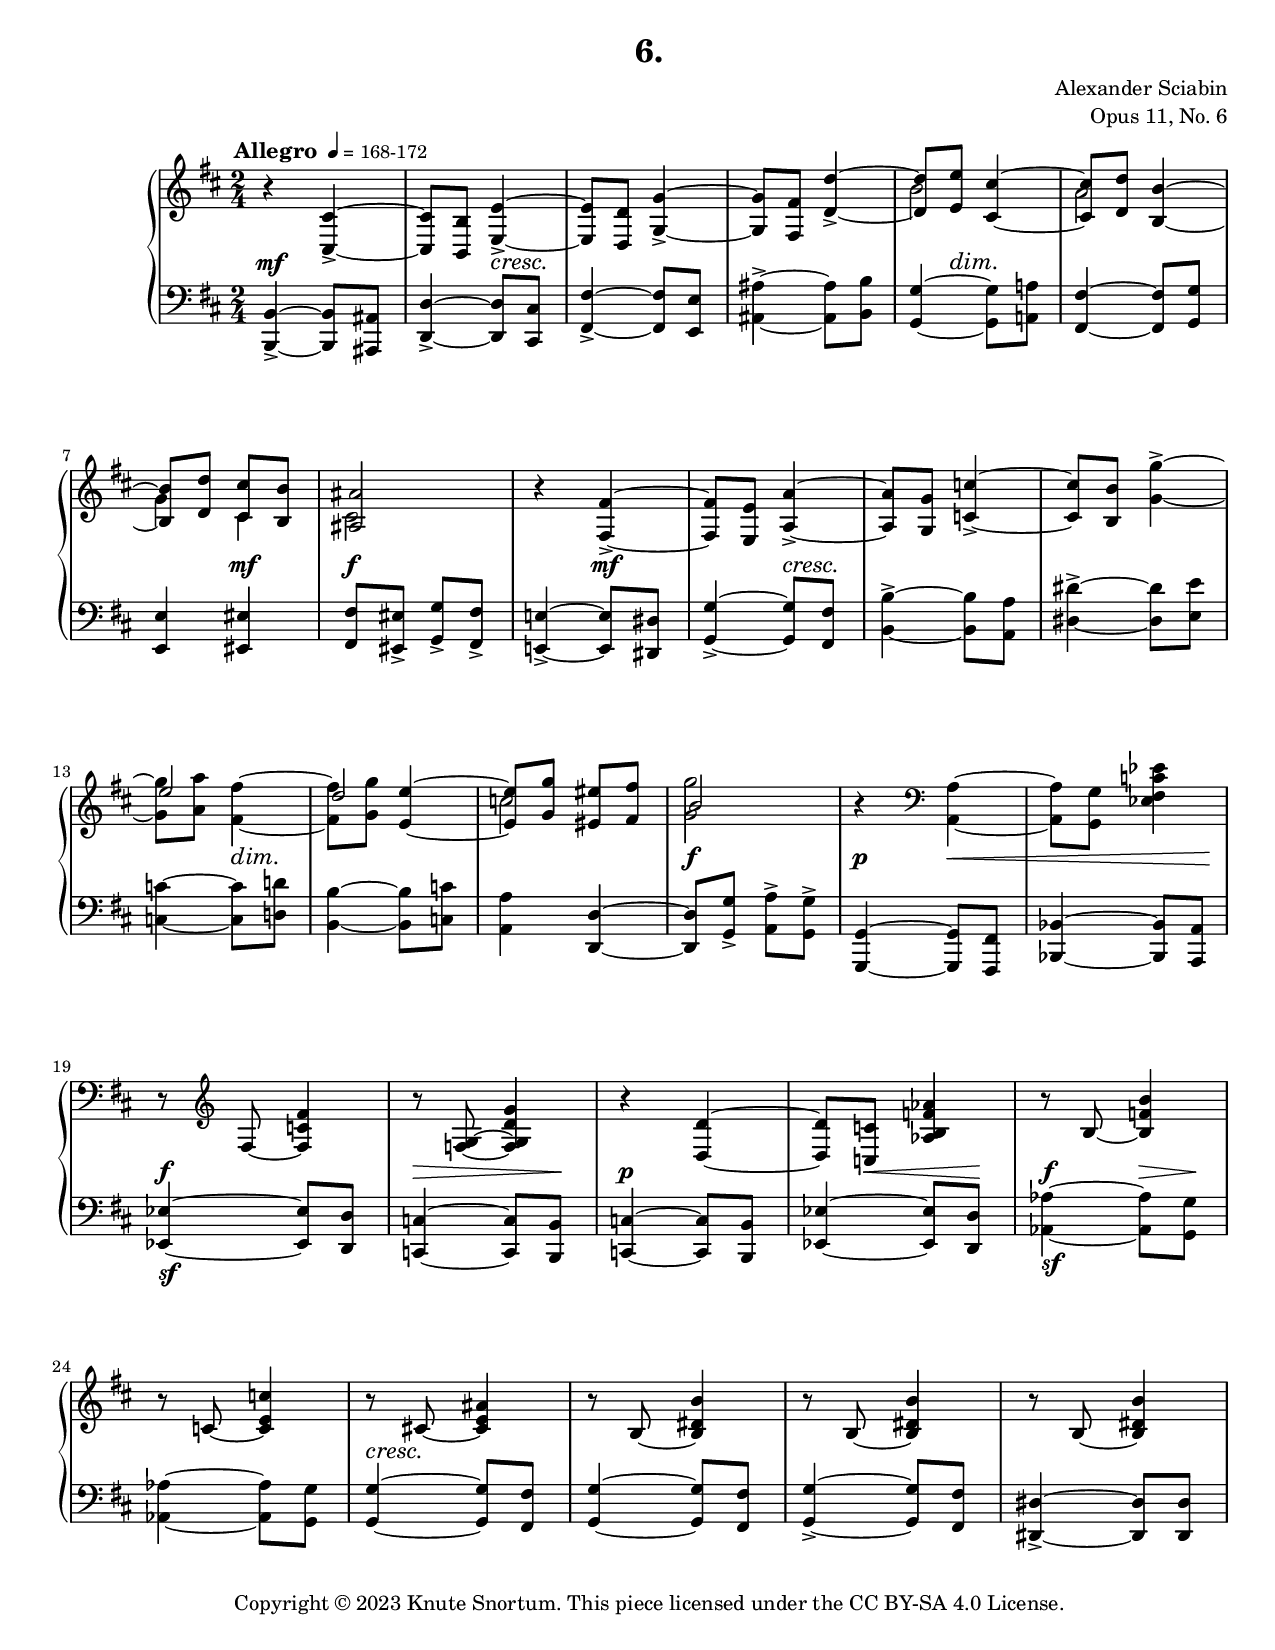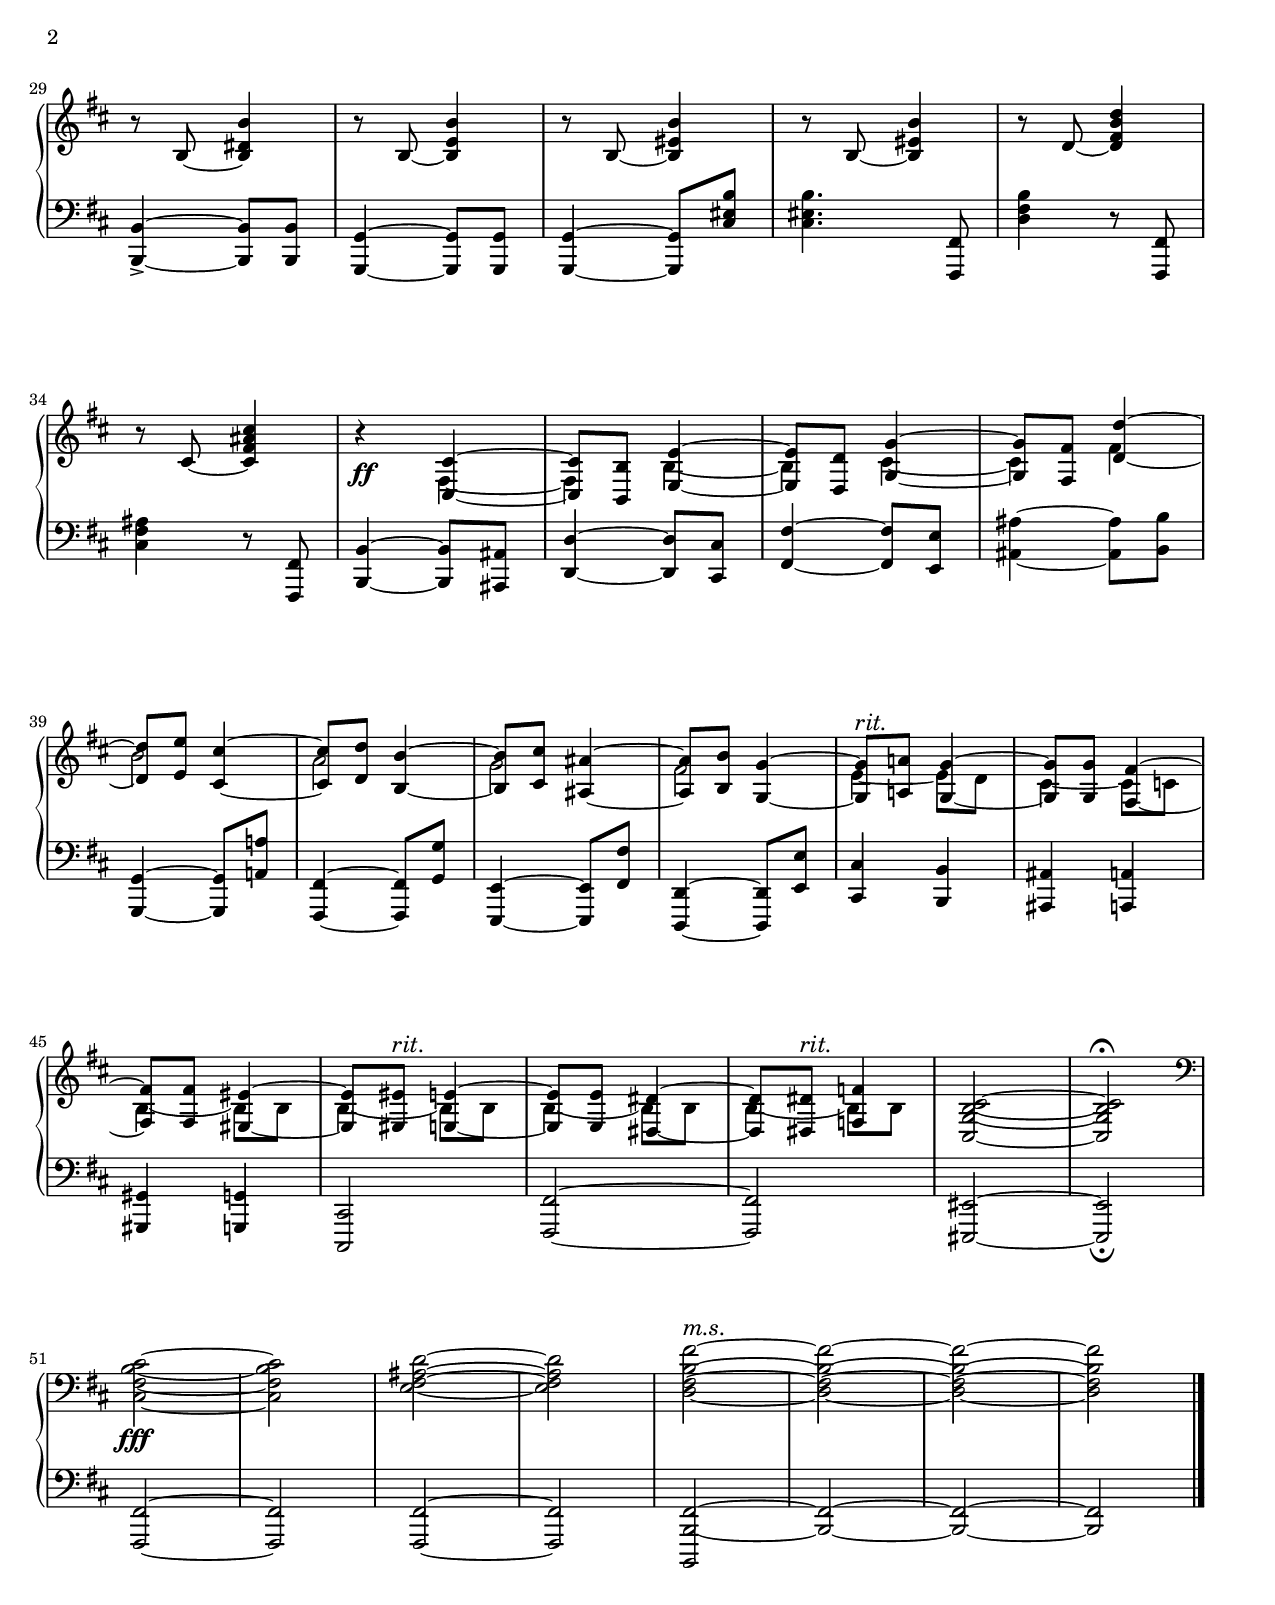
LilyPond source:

\version "2.24.0"

\include "includes/header-paper.ily"
%...+....1....+....2....+....3....+....4....+....5....+....6....+....7....+....

\version "2.24.0"
\language "english"

\include "global-variables.ily"

%%% Positions and shapes %%%

tieShapeA = \shape #'((0 . 0) (0 . 0.5) (0 . 0.5) (0 . 0)) \etc
tieShapeB = \shape #'((0.5 . 0.5) (0 . 1) (0 . 1) (0 . 0.5)) \etc
tieShapeC = \shape #'((0 . 0.5) (0 . 0.25) (0 . 0.25) (0 . 0.5)) \etc
tieShapeD = \shape #'((0 . 0.25) (0 . 0) (0 . 0) (0 . 0.25)) \etc
tieShapeE = \shape #'((0 . 0.25) (0 . 0) (0 . 0) (0 . 0.25)) \etc
tieShapeF = \shape #'((0 . 0.25) (0 . 0) (0 . 0) (0 . 0.25)) \etc
tieShapeG = \shape #'((0.5 . 0.75) (0 . 0.5) (0 . 0.5) (-.5 . 0.5)) \etc
tieShapeH = \shape #'((0 . -0.25) (0 . 0) (0 . 0) (0 . 0)) \etc

%%% Music %%%

global = {
  \time 2/4
  \key b \minor
  \accidentalStyle piano
}

rightHandUpper = \relative {
  \textMark \markup \tempo-markup Allegro #2 #0 168-172
  r4 <cs cs'>->~ |
  q8 <b b'> <e e'>4->~ |
  q8 <d d'> <g g'>4->~ |
  q8 <fs fs'> <d' d'>4->~ |
  q8 <e e'> <cs cs'>4~ |
  q8 <d d'> <b b'>4~ |
  q8 <d d'> <cs cs'> <b b'> |
  <as as'>2 |
  
  \barNumberCheck 9
  r4 <fs fs'>->~ |
  q8 <e e'> <a a'>4->~ |
  q8 <g g'> <c c'>4->~ |
  q8 <b b'> <g' g'>4->~ |
  q8 <a a'> <fs fs'>4~ |
  q8 <g g'> <e e'>4~ |
  \voiceOne 
  q8 <g g'> <es es'> <fs fs'> |
  \oneVoice 
  <g g'>2 |
  
  \barNumberCheck 17
  r4 \clef bass <a,, a'>4~ |
  q8 <g g'> <ef' fs c' ef>4 |
  r8 \clef treble fs~ <fs c' fs>4 |
  r8 <f g>~ <f g d' g>4 |
  r4 <d d'>4~ |
  q8 <c c'> <af' b f' af>4 |
  r8 b~ <b f' b>4 |
  r8 c~ <c e c'>4 |
  
  \barNumberCheck 25
  r8 cs~ <cs e as>4 |
  r8 b~ <b ds b'>4 |
  r8 b~ <b ds b'>4 |
  r8 b~ <b ds b'>4 |
  r8 b~ <b ds b'>4 |
  r8 b~ <b e b'>4 |
  r8 b8~ <b es b'>4 |
  r8 b8~ <b es b'>4 |
  
  \barNumberCheck 33
  r8 d~ <d fs b d>4 |
  r8 cs~ <cs fs as cs>4 |
  r4 <cs, cs'>~ |
  q8 <b b'> <e e'>4~ |
  q8 <d d'> <g g'>4-\tieShapeH ~ |
  q8 <fs fs'> <d' d'>4~ |
  q8 <e e'> <cs cs'>4~ |
  q8 <d d'> <b b'>4~ |
  
  \barNumberCheck 41
  q8 <cs cs'> <as as'>4~ |
  q8 <b b'> <g g'>4~ |
  q8^\rit <a a'> <g g'>4~ |
  q8 q <fs fs'>4~ |
  q8 q <es es'>4~ |
  q8 q^\rit <e e'>4~ |
  q8 q <ds ds'>4-\tieShapeG ~ |
  q8 q^\rit <f f'>4 |
  
  \barNumberCheck 49
  <cs g' b cs>2~ |
  q2\fermata |
  \clef bass
  <cs fs b cs>2~ |
  q2 |
  <e fs as d>2~ 
  q2 |
  <d fs b fs'>2~^\ms |
  q2 ~ |
  q2 ~ |
  q2 |
  \bar "|."
}

rightHandLower = \relative {
  \voiceTwo
  s2 * 4 |
  b'2 |
  a2 |
  g4 cs, |
  cs2 |
  
  \barNumberCheck 9
  s2 * 4 |
  \voiceOne
  e'2 |
  d2 |
  \voiceTwo
  c2 |
  \voiceOne
  b2 |
  
  \barNumberCheck 17
  s2 * 8 |
  
  \barNumberCheck 25
  s2 * 8 |
  
  \barNumberCheck 33
  s2 * 2 |
  \voiceTwo
  s4 fs,4~ |
  fs4 b~ |
  b4 cs~ |
  cs4 fs |
  b2 |
  a2 |
  
  \barNumberCheck 41
  g2 | 
  fs2 |
  e4-\tieShapeA ~ e8 d |
  cs4-\tieShapeB ~ cs8 c |
  b4-\tieShapeC ~ b8 b |
  b4-\tieShapeD ~ b8 b |
  b4-\tieShapeE ~ b8 b |
  b4-\tieShapeF ~ b8 b|
  
  \barNumberCheck 49
}

rightHand = {
  \global
  << 
    \new Voice \rightHandUpper
    \new Voice \rightHandLower
  >>
}

leftHand = \relative {
  \global
  \clef bass
  <b,, b'>4->~ q8 <as as'> |
  <d d'>4->~ q8 <cs cs'> |
  <fs fs'>4->~ q8 <e e'> |
  <as as'>4->~ q8 <b b'> |
  <g g'>4~ q8 <a a'> |
  <fs fs'>4~ q8 <g g'> |
  <e e'>4 <es es'> |
  <fs fs'>8 <es es'>-> <g g'>-> <fs fs'>->
  
  \barNumberCheck 9
  <e e'>4->~ q8 <ds ds'> |
  <g g'>4->~ q8 <fs fs'> |
  <b b'>4->~ q8 <a a'> |
  <ds ds'>4->~ q8 <e e'>8 |
  <c c'>4~ q8 <d d'>8 |
  <b b'>4~ q8 <c c'> |
  <a a'>4 <d, d'>~ |
  q8 <g g'>-> <a a'>-> <g g'>-> |
  
  \barNumberCheck 17
  <g, g'>4~ q8 <fs fs'> |
  <bf bf'>4~ q8 <a a'> |
  <ef' ef'>4~-\sfMarkup q8 <d d'> |
  <c c'>4~ q8 <b b'> |
  <c c'>4~ q8 <b b'> |
  <ef ef'>4~ q8 <d d'> |
  <af' af'>4~-\sfMarkup q8 <g g'> |
  <af af'>4~ q8 <g g'> |
  
  \barNumberCheck 25
  <g g'>4~ q8 <fs fs'> |
  <g g'>4~ q8 <fs fs'> |
  <g g'>4->~ q8 <fs fs'> |
  <ds ds'>4->~ q8 q |
  <b b'>4->~ q8 q |
  <g g'>4~ q8 q |
  <g g'>4~ q8 <cs' es b'> |
  q4. <fs,, fs'>8 |
  
  \barNumberCheck 33
  <d'' fs b>4 r8 <fs,, fs'> |
  <cs'' fs as>4 r8 <fs,, fs'>8 |
  <b b'>4~ q8 <as as'> |
  <d d'>4~ q8 <cs cs'> |
  <fs fs'>4~ q8 <e e'> |
  <as as'>4~ q8 <b b'> |
  <g, g'>4~ q8 <a' a'> |
  <fs, fs'>4~ q8 <g' g'> |
  
  \barNumberCheck 41
  <e, e'>4~ q8 <fs' fs'> |
  <d, d'>4~ q8 <e' e'> |
  <cs cs'>4 <b b'> |
  <as as'>4 <a a'> |
  <gs gs'>4 <g g'> |
  <cs, cs'>2 |
  <fs fs'>~ |
  q2 |

  \barNumberCheck 49
  <es es'>2~ |
  q2_\fermata |
  <fs fs'>2~ |
  q2 |
  q2~ |
  q2 |
  <b, b' fs'>~ |
  <b' fs'>2~ |
  q2~ |
  q2 |
}

dynamics = {
  \override DynamicTextSpanner.style = #'none
  s2\mf |
  s4 s\cresc |
  s2 * 2 |
  s8 s4.\dim |
  s2 |
  s4 s\mf |
  s2\f |
  
  \barNumberCheck 9
  s4 s\mf |
  s4 s\cresc |
  s2 * 2 |
  s4 s\dim |
  s2 * 2 |
  s2\f |
  
  \barNumberCheck 17
  s4\p s\< |
  s4.. s16\! |
  s2\f |
  s4.\> s8\! |
  s2\p |
  s8 s4\< s8\! |
  s4\f s8\> s\! |
  s2 |
  
  \barNumberCheck 25
  s2\cresc |
  s2 * 7 |
  
  \barNumberCheck 33
  s2 * 2 |
  s2\ff |
  s2 * 5 |
  
  \barNumberCheck 41
  s2 * 8 |
  
  \barNumberCheck 49
  s2 * 2
  s2\fff |
}

forceBreaks = {
  s2 * 5 s2\break
  s2 * 5 s2\break
  s2 * 5 s2\break
  s2 * 4 s2\break
  s2 * 4 s2\pageBreak
  
  s2 * 4 s2\break
  s2 * 4 s2\break
  s2 * 5 s2\break
  s2 * 5 s2\break
}

preludeSixNotes =
\score {
  \header {
    title = "6."
    composer = "Alexander Sciabin"
    opus = "Opus 11, No. 6"
  }
  \keepWithTag layout  
  \new PianoStaff <<
    \new Staff = "upper" \rightHand
    \new Dynamics \dynamics
    \new Staff = "lower" \leftHand
    \new Devnull \forceBreaks
  >>
  \layout {}
}

\include "articulate.ly"

preludeSixMidi =
\book {
  \bookOutputName "prelude-op11-no06"
  \score {
    \keepWithTag midi
    \articulate <<
      \new Staff = "upper" << \rightHand \dynamics >>
      \new Staff = "lower" << \leftHand \dynamics >>
    >>
    \midi {
      \tempo 4 = 168
    }
  }
}


\preludeSixNotes
\preludeSixMidi
